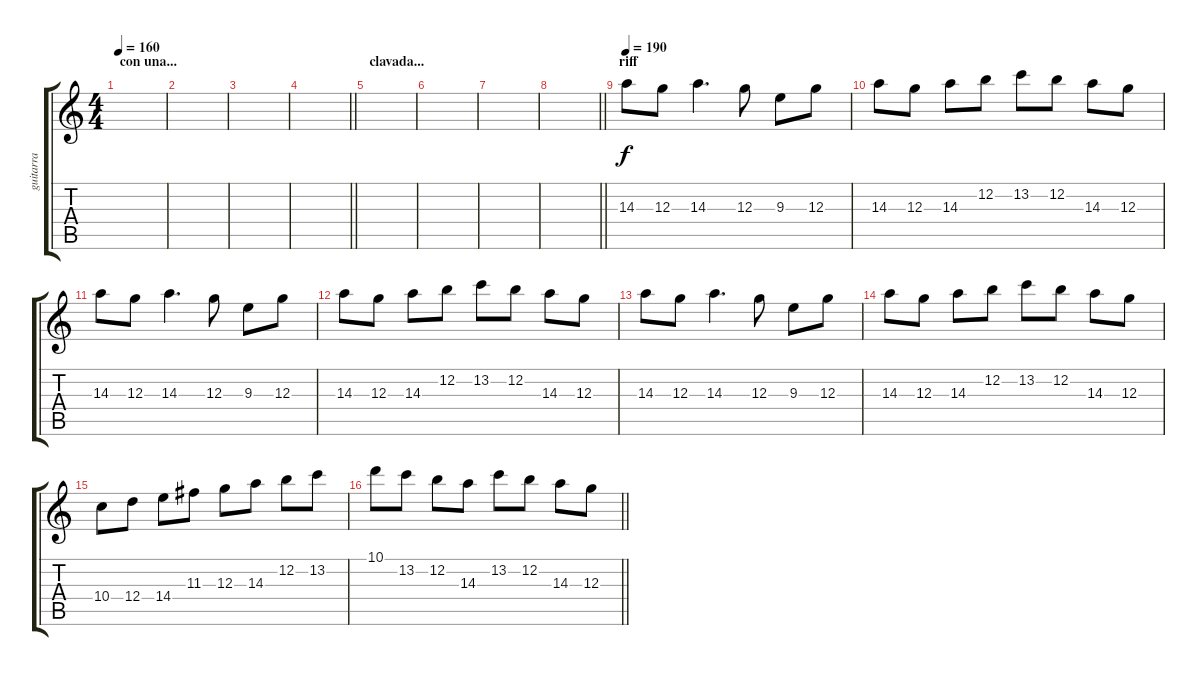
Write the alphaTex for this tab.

\track ("guitarra" "guitarra") {instrument overdrivenguitar}
\staff {score tabs}
\tuning (E4 B3 G3 D3 A2 E2) {hide}
\ts (4 4)
\section ("" "con una...")
\tempo 160
\clef g2
\ks c
|
|
|
\barLineRight lightlight
|
\section ("" "clavada...")
|
|
|
\barLineRight lightlight
|
\section ("" "riff")
\tempo 190
14.3.8 12.3.8 14.3.4{d} 12.3.8 9.3.8 12.3.8 |
14.3.8 12.3.8 14.3.8 12.2.8 13.2.8 12.2.8 14.3.8 12.3.8 |
14.3.8 12.3.8 14.3.4{d} 12.3.8 9.3.8 12.3.8 |
14.3.8 12.3.8 14.3.8 12.2.8 13.2.8 12.2.8 14.3.8 12.3.8 |
14.3.8 12.3.8 14.3.4{d} 12.3.8 9.3.8 12.3.8 |
14.3.8 12.3.8 14.3.8 12.2.8 13.2.8 12.2.8 14.3.8 12.3.8 |
10.4.8 12.4.8 14.4.8 11.3.8 12.3.8 14.3.8 12.2.8 13.2.8 |
\barLineRight lightlight
10.1.8 13.2.8 12.2.8 14.3.8 13.2.8 12.2.8 14.3.8 12.3.8
